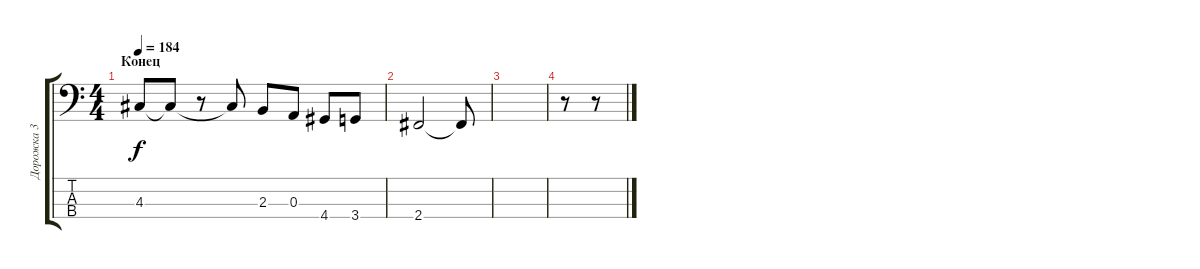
\track ("Дорожка 3" "Дорожка 3") {instrument electricbassfinger}
\staff {score tabs}
\tuning (G2 D2 A1 E1) {hide}
\ts (4 4)
\section ("" "Конец")
\tempo 184
\clef f4
\ks c
4.3.8{dy f} 4.3{t}.8 r.8 4.3{t}.8 2.3.8 0.3.8 4.4.8 3.4.8 |
2.4.2 2.4{t}.8 |
|
r.8 r.8
